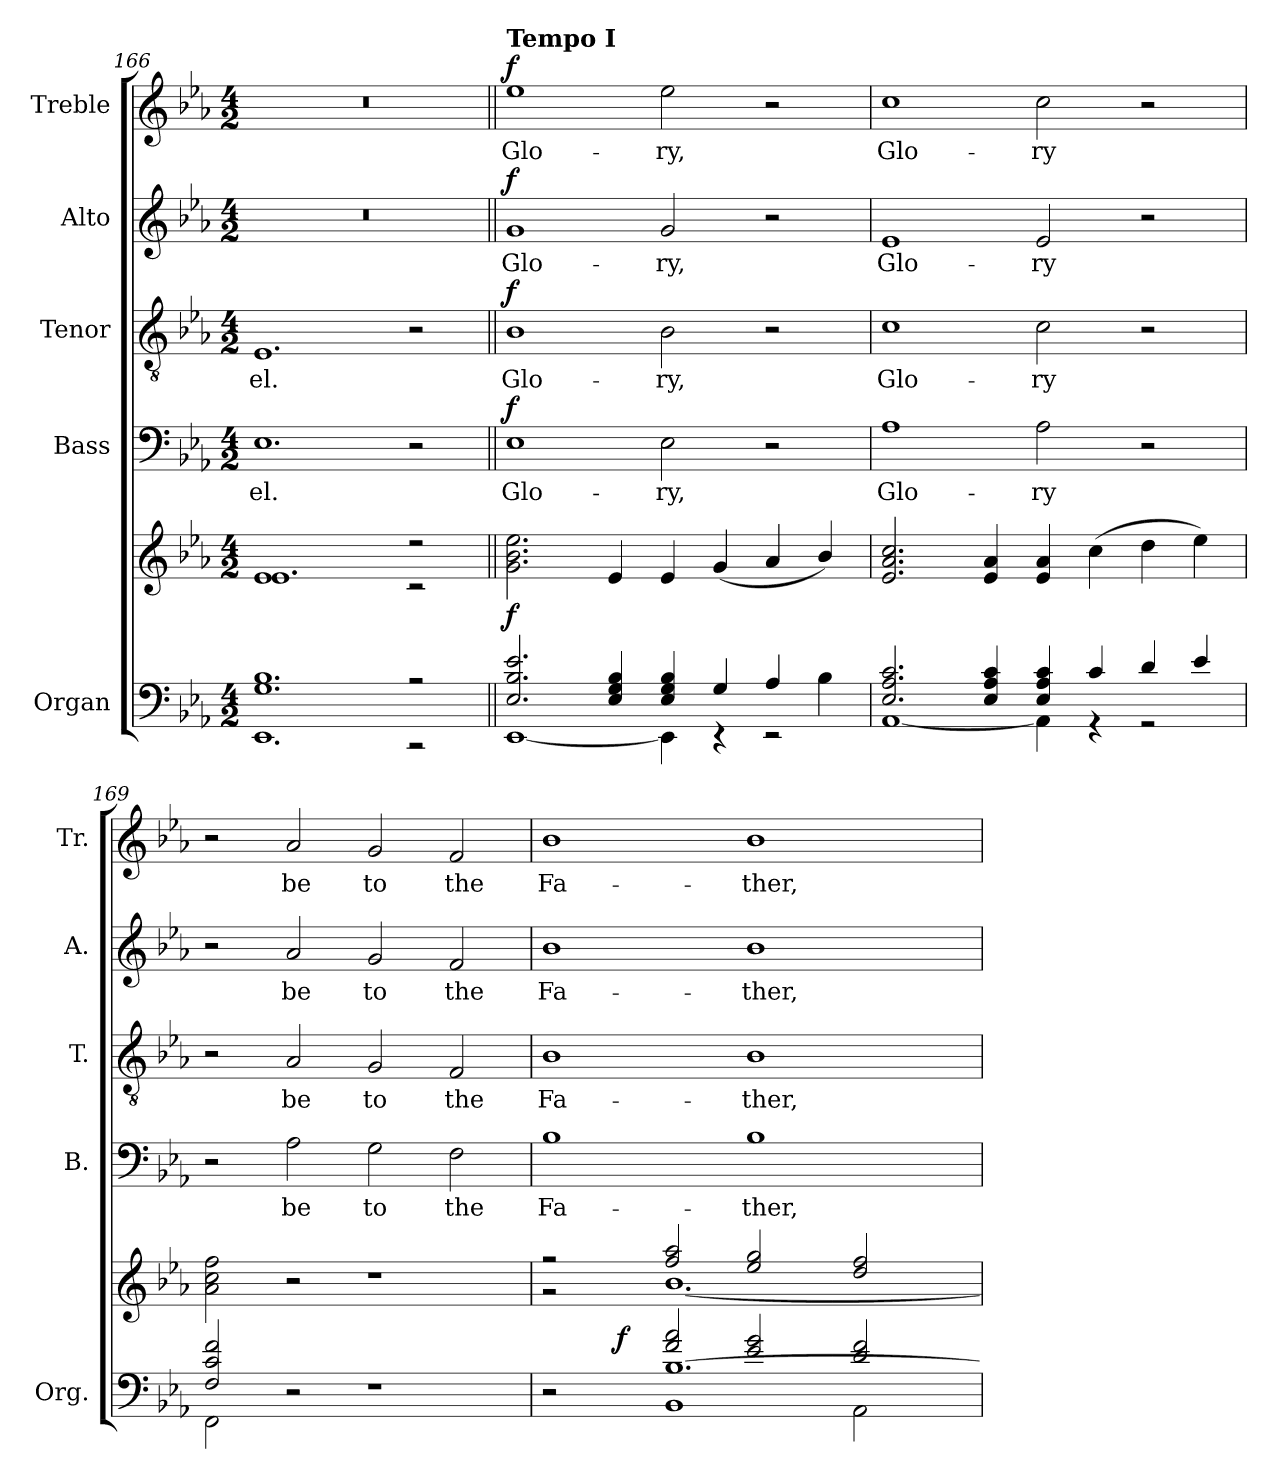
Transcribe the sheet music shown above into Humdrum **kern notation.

**kern	**kern	**dynam	**kern	**text	**dynam	**kern	**text	**dynam	**kern	**text	**dynam	**kern	**text	**dynam
*part5	*part5	*part5	*part4	*part4	*part4	*part3	*part3	*part3	*part2	*part2	*part2	*part1	*part1	*part1
*staff6	*staff5	*staff5/6	*staff4	*staff4	*staff4	*staff3	*staff3	*staff3	*staff2	*staff2	*staff2	*staff1	*staff1	*staff1
*I"Organ	*	*	*I"Bass	*	*	*I"Tenor	*	*	*I"Alto	*	*	*I"Treble	*	*
*I'Org.	*	*	*I'B.	*	*	*I'T.	*	*	*I'A.	*	*	*I'Tr.	*	*
*clefF4	*clefG2	*	*clefF4	*	*	*clefGv2	*	*	*clefG2	*	*	*clefG2	*	*
*	*	*	*	*	*	*ITrd7c12	*	*	*	*	*	*	*	*
*k[b-e-a-]	*k[b-e-a-]	*	*k[b-e-a-]	*	*	*k[b-e-a-]	*	*	*k[b-e-a-]	*	*	*k[b-e-a-]	*	*
*E-:	*E-:	*	*E-:	*	*	*E-:	*	*	*E-:	*	*	*E-:	*	*
*M4/2	*M4/2	*	*M4/2	*	*	*M4/2	*	*	*M4/2	*	*	*M4/2	*	*
=166	=166	=166	=166	=166	=166	=166	=166	=166	=166	=166	=166	=166	=166	=166
*^	*^	*	*	*	*	*	*	*	*	*	*	*	*	*
!	!	!	!	!	!	!LO:LY:b:color=#000000	!	!	!	!	!	!	!	!	!	!
!	!	!	!	!	!	!	!	!	!LO:LY:b:color=#000000	!	!LO:N:vis=1	!	!	!LO:N:vis=1	!	!
1.Gi 1.B-i	1.EE-i	1.e-i	1.e-i	.	1.E-i	-el.	.	1.EE-i	-el.	.	0r	.	.	0r	.	.
2r	2r	2r	2r	.	2r	.	.	2r	.	.	.	.	.	.	.	.
*	*	*v	*v	*	*	*	*	*	*	*	*	*	*	*	*	*
!!LO:LB:g=z
=167||	=167||	=167||	=167||	=167||	=167||	=167||	=167||	=167||	=167||	=167||	=167||	=167||	=167||	=167||	=167||
*	*	*^	*	*	*	*	*	*	*	*	*	*	*	*	*
!	!	!	!	!	!	!LO:LY:b:color=#000000	!	!	!	!	!	!	!	!	!	!
*	*	*v	*v	*	*	*	*	*	*	*	*	*	*	*	*	*
*	*	*^	*	*	*	*	*	*	*	*	*	*	*	*	*
!	!	!	!	!	!	!	!	!	!LO:LY:b:color=#000000	!	!	!	!	!	!	!
*	*	*v	*v	*	*	*	*	*	*	*	*	*	*	*	*	*
*	*	*^	*	*	*	*	*	*	*	*	*	*	*	*	*
!	!	!	!	!	!	!	!	!	!	!	!	!LO:LY:b:color=#000000	!	!	!	!
*	*	*v	*v	*	*	*	*	*	*	*	*	*	*	*	*	*
*	*	*^	*	*	*	*	*	*	*	*	*	*	*	*	*
!	!	!	!	!	!	!	!	!	!	!	!	!	!	!LO:TX:a:B:t=Tempo I	!	!
!	!	!LO:TX:b:t=Gt. Sw. coup.	!	!	!	!	!	!	!	!	!	!	!	!	!	!
!	!	!LO:TX:a:B:t=Tempo I	!	!	!	!	!	!	!	!	!	!	!	!	!	!
!	!	!	!	!	!	!	!	!	!	!	!	!	!	!	!LO:LY:b:color=#000000	!
*	*	*v	*v	*	*	*	*	*	*	*	*	*	*	*	*	*
2.E-i/ 2.B-i 2.e-i	[1EE-i	2.gi\ 2.b-i 2.ee-i	f	1E-i	Glo-	f	1BB-i	Glo-	f	1gi	Glo-	f	1ee-i	Glo-	f
4E-i/ 4Gi 4B-i	.	4e-i/	.	.	.	.	.	.	.	.	.	.	.	.	.
!	!	!	!	!	!LO:LY:b:color=#000000	!	!	!	!	!	!	!	!	!	!
!	!	!	!	!	!	!	!	!LO:LY:b:color=#000000	!	!	!	!	!	!	!
!	!	!	!	!	!	!	!	!	!	!	!LO:LY:b:color=#000000	!	!	!	!
!	!	!	!	!	!	!	!	!	!	!	!	!	!	!LO:LY:b:color=#000000	!
4E-i/ 4Gi 4B-i	4EE-i\]	4e-i/	.	2E-i\	-ry,	.	2BB-i\	-ry,	.	2gi/	-ry,	.	2ee-i\	-ry,	.
4Gi/	4r	(4gi/	.	.	.	.	.	.	.	.	.	.	.	.	.
4A-i/	2r	4a-i/	.	2r	.	.	2r	.	.	2r	.	.	2r	.	.
4B-i\	.	4b-i/)	.	.	.	.	.	.	.	.	.	.	.	.	.
=168	=168	=168	=168	=168	=168	=168	=168	=168	=168	=168	=168	=168	=168	=168	=168
!	!	!	!	!	!LO:LY:b:color=#000000	!	!	!	!	!	!	!	!	!	!
!	!	!	!	!	!	!	!	!LO:LY:b:color=#000000	!	!	!	!	!	!	!
!	!	!	!	!	!	!	!	!	!	!	!LO:LY:b:color=#000000	!	!	!	!
!	!	!	!	!	!	!	!	!	!	!	!	!	!	!LO:LY:b:color=#000000	!
2.E-i/ 2.A-i 2.ci	[1AA-i	2.e-i/ 2.a-i 2.cci	.	1A-i	Glo-	.	1Ci	Glo-	.	1e-i	Glo-	.	1cci	Glo-	.
4E-i/ 4A-i 4ci	.	4e-i/ 4a-i	.	.	.	.	.	.	.	.	.	.	.	.	.
!	!	!	!	!	!LO:LY:b:color=#000000	!	!	!	!	!	!	!	!	!	!
!	!	!	!	!	!	!	!	!LO:LY:b:color=#000000	!	!	!	!	!	!	!
!	!	!	!	!	!	!	!	!	!	!	!LO:LY:b:color=#000000	!	!	!	!
!	!	!	!	!	!	!	!	!	!	!	!	!	!	!LO:LY:b:color=#000000	!
4E-i/ 4A-i 4ci	4AA-i\]	4e-i/ 4a-i	.	2A-i\	-ry	.	2Ci\	-ry	.	2e-i/	-ry	.	2cci\	-ry	.
4ci/	4r	(4cci\	.	.	.	.	.	.	.	.	.	.	.	.	.
4di/	2r	4ddi\	.	2r	.	.	2r	.	.	2r	.	.	2r	.	.
4e-i/	.	4ee-i\)	.	.	.	.	.	.	.	.	.	.	.	.	.
=169	=169	=169	=169	=169	=169	=169	=169	=169	=169	=169	=169	=169	=169	=169	=169
2Fi/ 2ci 2fi	2FFi\	2a-i\ 2cci 2ffi	.	2r	.	.	2r	.	.	2r	.	.	2r	.	.
!	!	!	!	!	!LO:LY:b:color=#000000	!	!	!	!	!	!	!	!	!	!
!	!	!	!	!	!	!	!	!LO:LY:b:color=#000000	!	!	!	!	!	!	!
!	!	!	!	!	!	!	!	!	!	!	!LO:LY:b:color=#000000	!	!	!	!
!	!	!	!	!	!	!	!	!	!	!	!	!	!	!LO:LY:b:color=#000000	!
2r	2ryy	2r	.	2A-i\	be	.	2AA-i/	be	.	2a-i/	be	.	2a-i/	be	.
!	!	!	!	!	!LO:LY:b:color=#000000	!	!	!	!	!	!	!	!	!	!
!	!	!	!	!	!	!	!	!LO:LY:b:color=#000000	!	!	!	!	!	!	!
!	!	!	!	!	!	!	!	!	!	!	!LO:LY:b:color=#000000	!	!	!	!
!	!	!	!	!	!	!	!	!	!	!	!	!	!	!LO:LY:b:color=#000000	!
1r	1ryy	1r	.	2Gi\	to	.	2GGi/	to	.	2gi/	to	.	2gi/	to	.
!	!	!	!	!	!LO:LY:b:color=#000000	!	!	!	!	!	!	!	!	!	!
!	!	!	!	!	!	!	!	!LO:LY:b:color=#000000	!	!	!	!	!	!	!
!	!	!	!	!	!	!	!	!	!	!	!LO:LY:b:color=#000000	!	!	!	!
!	!	!	!	!	!	!	!	!	!	!	!	!	!	!LO:LY:b:color=#000000	!
.	.	.	.	2Fi\	the	.	2FFi/	the	.	2fi/	the	.	2fi/	the	.
=170	=170	=170	=170	=170	=170	=170	=170	=170	=170	=170	=170	=170	=170	=170	=170
*	*^	*^	*	*	*	*	*	*	*	*	*	*	*	*	*
!	!	!	!	!	!	!	!LO:LY:b:color=#000000	!	!	!	!	!	!	!	!	!	!
!	!	!	!	!	!	!	!	!	!	!LO:LY:b:color=#000000	!	!	!	!	!	!	!
!	!	!	!	!	!	!	!	!	!	!	!	!	!LO:LY:b:color=#000000	!	!	!	!
!	!	!	!	!	!	!	!	!	!	!	!	!	!	!	!	!LO:LY:b:color=#000000	!
*	*	*	*	*^	*	*	*	*	*	*	*	*	*	*	*	*	*
2r	2r	2r	2r	2r	4ryy	.	1B-i	Fa-	.	1BB-i	Fa-	.	1b-i	Fa-	.	1b-i	Fa-	.
.	.	.	.	.	32ryy	.	.	.	.	.	.	.	.	.	.	.	.	.
.	.	.	.	.	128ryy	.	.	.	.	.	.	.	.	.	.	.	.	.
.	.	.	.	.	1ryy	f	.	.	.	.	.	.	.	.	.	.	.	.
2fi/ 2a-i	1BB-i	[1.B-i	2ffi/ 2aa-i	[1.b-i	.	.	.	.	.	.	.	.	.	.	.	.	.	.
!	!	!	!	!	!	!	!	!LO:LY:b:color=#000000	!	!	!	!	!	!	!	!	!	!
!	!	!	!	!	!	!	!	!	!	!	!LO:LY:b:color=#000000	!	!	!	!	!	!	!
!	!	!	!	!	!	!	!	!	!	!	!	!	!	!LO:LY:b:color=#000000	!	!	!	!
!	!	!	!	!	!	!	!	!	!	!	!	!	!	!	!	!	!LO:LY:b:color=#000000	!
2e-i/ 2gi	.	.	2ee-i/ 2ggi	.	.	.	1B-i	-ther,	.	1BB-i	-ther,	.	1b-i	-ther,	.	1b-i	-ther,	.
.	.	.	.	.	2ryy	.	.	.	.	.	.	.	.	.	.	.	.	.
2di/ 2fi	2AA-i\	.	2ddi/ 2ffi	.	.	.	.	.	.	.	.	.	.	.	.	.	.	.
.	.	.	.	.	8ryy	.	.	.	.	.	.	.	.	.	.	.	.	.
.	.	.	.	.	16ryy	.	.	.	.	.	.	.	.	.	.	.	.	.
.	.	.	.	.	64.ryy	.	.	.	.	.	.	.	.	.	.	.	.	.
*v	*v	*v	*	*	*	*	*	*	*	*	*	*	*	*	*	*	*	*
*	*v	*v	*v	*	*	*	*	*	*	*	*	*	*	*	*	*
=	=	=	=	=	=	=	=	=	=	=	=	=	=	=
*-	*-	*-	*-	*-	*-	*-	*-	*-	*-	*-	*-	*-	*-	*-
